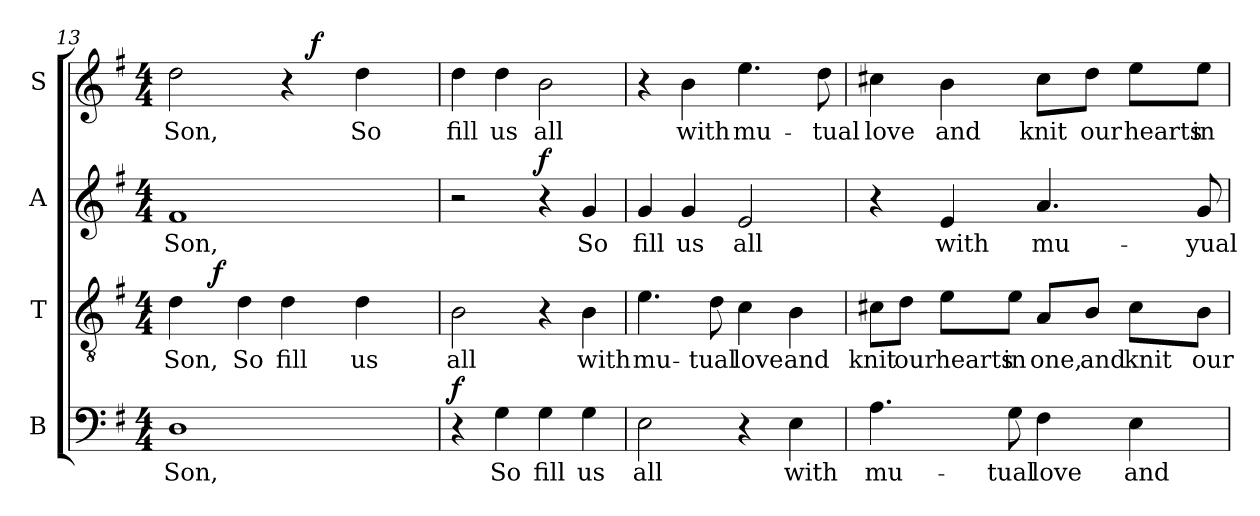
**kern	**text	**dynam	**kern	**text	**dynam	**kern	**text	**dynam	**kern	**text	**dynam
*part4	*part4	*part4	*part3	*part3	*part3	*part2	*part2	*part2	*part1	*part1	*part1
*staff4	*staff4	*staff4	*staff3	*staff3	*staff3	*staff2	*staff2	*staff2	*staff1	*staff1	*staff1
*I"B	*	*	*I"T	*	*	*I"A	*	*	*I"S	*	*
*clefF4	*	*	*clefGv2	*	*	*clefG2	*	*	*clefG2	*	*
*	*	*	*ITrd7c12	*	*	*	*	*	*	*	*
*k[f#]	*	*	*k[f#]	*	*	*k[f#]	*	*	*k[f#]	*	*
*G:	*	*	*G:	*	*	*G:	*	*	*G:	*	*
*M4/4	*	*	*M4/4	*	*	*M4/4	*	*	*M4/4	*	*
=13	=13	=13	=13	=13	=13	=13	=13	=13	=13	=13	=13
!	!LO:LY:b:color=#000000	!	!	!	!	!	!	!	!	!	!
!	!	!	!	!LO:LY:b:color=#000000	!	!	!	!	!	!	!
!	!	!	!	!	!	!	!LO:LY:b:color=#000000	!	!	!	!
!	!	!	!	!	!	!	!	!	!	!LO:LY:b:color=#000000	!
*	*	*	*^	*	*	*	*	*	*^	*	*
1Di	Son,	.	4Di\	8ryy	Son,	.	1f#i	Son,	.	2ddi\	2ryy	Son,	.
.	.	.	.	64ryy	.	.	.	.	.	.	.	.	.
.	.	.	.	128ryy	.	.	.	.	.	.	.	.	.
.	.	.	.	512.ryy	.	.	.	.	.	.	.	.	.
.	.	.	.	2ryy	.	f	.	.	.	.	.	.	.
!	!	!	!	!	!LO:LY:b:color=#000000	!	!	!	!	!	!	!	!
.	.	.	4Di\	.	So	.	.	.	.	.	.	.	.
!	!	!	!	!	!LO:LY:b:color=#000000	!	!	!	!	!	!	!	!
.	.	.	4Di\	.	fill	.	.	.	.	4r	16ryy	.	.
.	.	.	.	.	.	.	.	.	.	.	64ryy	.	.
.	.	.	.	.	.	.	.	.	.	.	512.ryy	.	.
.	.	.	.	.	.	.	.	.	.	.	4ryy	.	f
.	.	.	.	4ryy	.	.	.	.	.	.	.	.	.
!	!	!	!	!	!LO:LY:b:color=#000000	!	!	!	!	!	!	!	!
!	!	!	!	!	!	!	!	!	!	!	!	!LO:LY:b:color=#000000	!
.	.	.	4Di\	.	us	.	.	.	.	4ddi\	.	So	.
.	.	.	.	.	.	.	.	.	.	.	8ryy	.	.
.	.	.	.	16ryy	.	.	.	.	.	.	.	.	.
.	.	.	.	.	.	.	.	.	.	.	32ryy	.	.
.	.	.	.	32ryy	.	.	.	.	.	.	.	.	.
.	.	.	.	.	.	.	.	.	.	.	128ryy	.	.
.	.	.	.	256ryy	.	.	.	.	.	.	256ryy	.	.
.	.	.	.	1024ryy	.	.	.	.	.	.	1024ryy	.	.
*	*	*	*v	*v	*	*	*	*	*	*v	*v	*	*
!!LO:LB:g=z
=14	=14	=14	=14	=14	=14	=14	=14	=14	=14	=14	=14
*	*	*	*^	*	*	*	*	*	*^	*	*
!	!	!	!	!	!LO:LY:b:color=#000000	!	!	!	!	!	!	!	!
*	*	*	*v	*v	*	*	*	*	*	*v	*v	*	*
*	*	*	*^	*	*	*	*	*	*^	*	*
!	!	!	!	!	!	!	!	!	!	!	!	!LO:LY:b:color=#000000	!
*	*	*	*v	*v	*	*	*	*	*	*v	*v	*	*
4r	.	f	2BBi\	all	.	2r	.	.	4ddi\	fill	.
!	!LO:LY:b:color=#000000	!	!	!	!	!	!	!	!	!	!
!	!	!	!	!	!	!	!	!	!	!LO:LY:b:color=#000000	!
4Gi\	So	.	.	.	.	.	.	.	4ddi\	us	.
!	!LO:LY:b:color=#000000	!	!	!	!	!	!	!	!	!	!
!	!	!	!	!	!	!	!	!	!	!LO:LY:b:color=#000000	!
4Gi\	fill	.	4r	.	.	4r	.	f	2bi\	all	.
!	!LO:LY:b:color=#000000	!	!	!	!	!	!	!	!	!	!
!	!	!	!	!LO:LY:b:color=#000000	!	!	!	!	!	!	!
!	!	!	!	!	!	!	!LO:LY:b:color=#000000	!	!	!	!
4Gi\	us	.	4BBi\	with	.	4gi/	So	.	.	.	.
=15	=15	=15	=15	=15	=15	=15	=15	=15	=15	=15	=15
!	!LO:LY:b:color=#000000	!	!	!	!	!	!	!	!	!	!
!	!	!	!	!LO:LY:b:color=#000000	!	!	!	!	!	!	!
!	!	!	!	!	!	!	!LO:LY:b:color=#000000	!	!	!	!
2Ei\	all	.	4.Ei\	mu-	.	4gi/	fill	.	4r	.	.
!	!	!	!	!	!	!	!LO:LY:b:color=#000000	!	!	!	!
!	!	!	!	!	!	!	!	!	!	!LO:LY:b:color=#000000	!
.	.	.	.	.	.	4gi/	us	.	4bi\	with	.
!	!	!	!	!LO:LY:b:color=#000000	!	!	!	!	!	!	!
.	.	.	8Di\	-tual	.	.	.	.	.	.	.
!	!	!	!	!LO:LY:b:color=#000000	!	!	!	!	!	!	!
!	!	!	!	!	!	!	!LO:LY:b:color=#000000	!	!	!	!
!	!	!	!	!	!	!	!	!	!	!LO:LY:b:color=#000000	!
4r	.	.	4Ci\	love	.	2ei/	all	.	4.eei\	mu-	.
!	!LO:LY:b:color=#000000	!	!	!	!	!	!	!	!	!	!
!	!	!	!	!LO:LY:b:color=#000000	!	!	!	!	!	!	!
4Ei\	with	.	4BBi\	and	.	.	.	.	.	.	.
!	!	!	!	!	!	!	!	!	!	!LO:LY:b:color=#000000	!
.	.	.	.	.	.	.	.	.	8ddi\	-tual	.
=16	=16	=16	=16	=16	=16	=16	=16	=16	=16	=16	=16
!	!LO:LY:b:color=#000000	!	!	!	!	!	!	!	!	!	!
!	!	!	!	!LO:LY:b:color=#000000	!	!	!	!	!	!	!
!	!	!	!	!	!	!	!	!	!	!LO:LY:b:color=#000000	!
4.Ai\	mu-	.	8C#Xi\L	knit	.	4r	.	.	4cc#Xi\	love	.
!	!	!	!	!LO:LY:b:color=#000000	!	!	!	!	!	!	!
.	.	.	8Di\J	our	.	.	.	.	.	.	.
!	!	!	!	!LO:LY:b:color=#000000	!	!	!	!	!	!	!
!	!	!	!	!	!	!	!LO:LY:b:color=#000000	!	!	!	!
!	!	!	!	!	!	!	!	!	!	!LO:LY:b:color=#000000	!
.	.	.	8Ei\L	hearts	.	4ei/	with	.	4bi\	and	.
!	!LO:LY:b:color=#000000	!	!	!	!	!	!	!	!	!	!
!	!	!	!	!LO:LY:b:color=#000000	!	!	!	!	!	!	!
8Gi\	-tual	.	8Ei\J	in	.	.	.	.	.	.	.
!	!LO:LY:b:color=#000000	!	!	!	!	!	!	!	!	!	!
!	!	!	!	!LO:LY:b:color=#000000	!	!	!	!	!	!	!
!	!	!	!	!	!	!	!LO:LY:b:color=#000000	!	!	!	!
!	!	!	!	!	!	!	!	!	!	!LO:LY:b:color=#000000	!
4F#i\	love	.	8AAi/L	one,	.	4.ai/	mu-	.	8cc#i\L	knit	.
!	!	!	!	!LO:LY:b:color=#000000	!	!	!	!	!	!	!
!	!	!	!	!	!	!	!	!	!	!LO:LY:b:color=#000000	!
.	.	.	8BBi/J	and	.	.	.	.	8ddi\J	our	.
!	!LO:LY:b:color=#000000	!	!	!	!	!	!	!	!	!	!
!	!	!	!	!LO:LY:b:color=#000000	!	!	!	!	!	!	!
!	!	!	!	!	!	!	!	!	!	!LO:LY:b:color=#000000	!
4Ei\	and	.	8C#i\L	knit	.	.	.	.	8eei\L	hearts	.
!	!	!	!	!LO:LY:b:color=#000000	!	!	!	!	!	!	!
!	!	!	!	!	!	!	!LO:LY:b:color=#000000	!	!	!	!
!	!	!	!	!	!	!	!	!	!	!LO:LY:b:color=#000000	!
.	.	.	8BBi\J	our	.	8gi/	-yual	.	8eei\J	in	.
=	=	=	=	=	=	=	=	=	=	=	=
*-	*-	*-	*-	*-	*-	*-	*-	*-	*-	*-	*-
